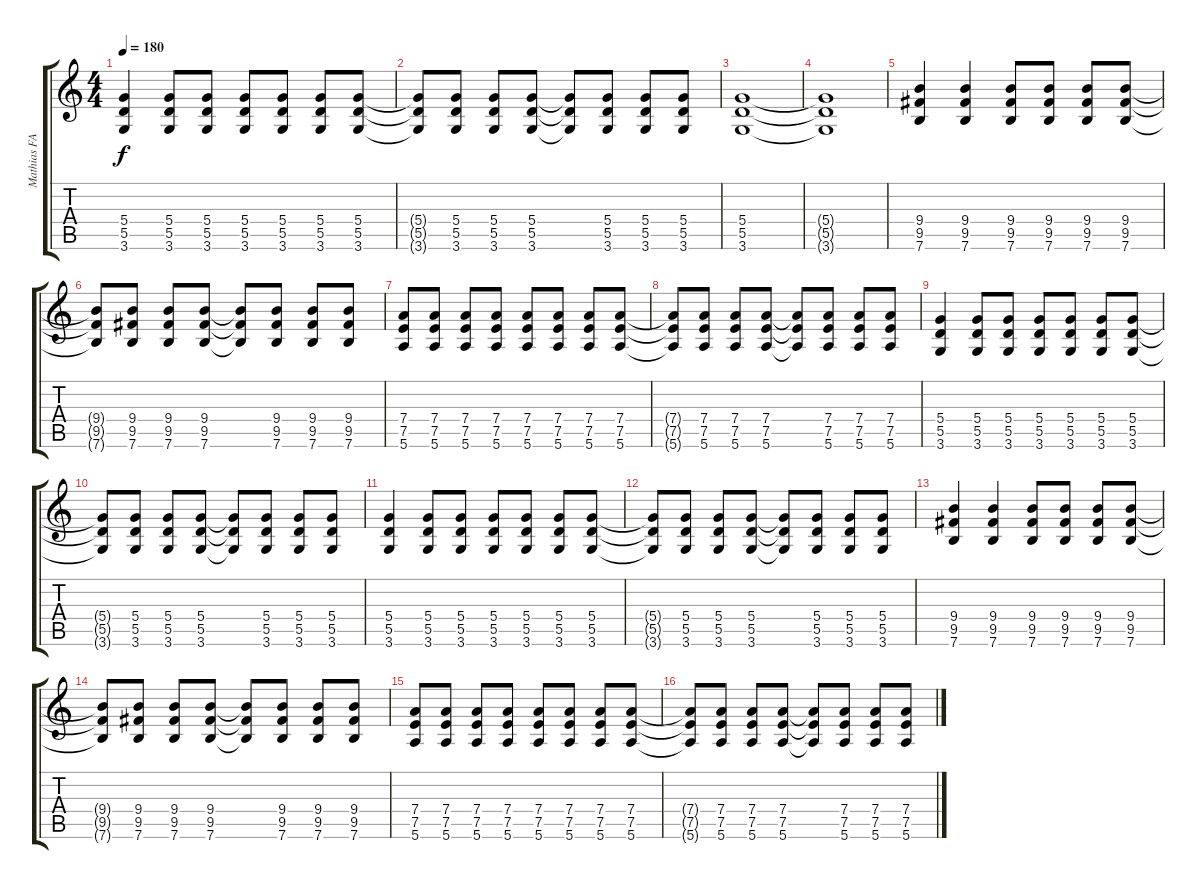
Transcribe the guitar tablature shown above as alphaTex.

\track ("Mathias FARM" "Mathias FA") {instrument distortionguitar}
\staff {score tabs}
\tuning (E4 B3 G3 D3 A2 E2) {hide}
\ts (4 4)
\tempo 180
\clef g2
\ks c
(5.4 5.5 3.6).4{dy f} (5.4 5.5 3.6).8 (5.4 5.5 3.6).8 (5.4 5.5 3.6).8 (5.4 5.5 3.6).8 (5.4 5.5 3.6).8 (5.4 5.5 3.6).8 |
(5.4{t} 5.5{t} 3.6{t}).8 (5.4 5.5 3.6).8 (5.4 5.5 3.6).8 (5.4 5.5 3.6).8 (5.4{t} 5.5{t} 3.6{t}).8 (5.4 5.5 3.6).8 (5.4 5.5 3.6).8 (5.4 5.5 3.6).8 |
(5.4 5.5 3.6).1 |
(5.4{t} 5.5{t} 3.6{t}).1 |
(9.4 9.5 7.6).4 (9.4 9.5 7.6).4 (9.4 9.5 7.6).8 (9.4 9.5 7.6).8 (9.4 9.5 7.6).8 (9.4 9.5 7.6).8 |
(9.4{t} 9.5{t} 7.6{t}).8 (9.4 9.5 7.6).8 (9.4 9.5 7.6).8 (9.4 9.5 7.6).8 (9.4{t} 9.5{t} 7.6{t}).8 (9.4 9.5 7.6).8 (9.4 9.5 7.6).8 (9.4 9.5 7.6).8 |
(7.4 7.5 5.6).8 (7.4 7.5 5.6).8 (7.4 7.5 5.6).8 (7.4 7.5 5.6).8 (7.4 7.5 5.6).8 (7.4 7.5 5.6).8 (7.4 7.5 5.6).8 (7.4 7.5 5.6).8 |
(7.4{t} 7.5{t} 5.6{t}).8 (7.4 7.5 5.6).8 (7.4 7.5 5.6).8 (7.4 7.5 5.6).8 (7.4{t} 7.5{t} 5.6{t}).8 (7.4 7.5 5.6).8 (7.4 7.5 5.6).8 (7.4 7.5 5.6).8 |
(5.4 5.5 3.6).4 (5.4 5.5 3.6).8 (5.4 5.5 3.6).8 (5.4 5.5 3.6).8 (5.4 5.5 3.6).8 (5.4 5.5 3.6).8 (5.4 5.5 3.6).8 |
(5.4{t} 5.5{t} 3.6{t}).8 (5.4 5.5 3.6).8 (5.4 5.5 3.6).8 (5.4 5.5 3.6).8 (5.4{t} 5.5{t} 3.6{t}).8 (5.4 5.5 3.6).8 (5.4 5.5 3.6).8 (5.4 5.5 3.6).8 |
(5.4 5.5 3.6).4 (5.4 5.5 3.6).8 (5.4 5.5 3.6).8 (5.4 5.5 3.6).8 (5.4 5.5 3.6).8 (5.4 5.5 3.6).8 (5.4 5.5 3.6).8 |
(5.4{t} 5.5{t} 3.6{t}).8 (5.4 5.5 3.6).8 (5.4 5.5 3.6).8 (5.4 5.5 3.6).8 (5.4{t} 5.5{t} 3.6{t}).8 (5.4 5.5 3.6).8 (5.4 5.5 3.6).8 (5.4 5.5 3.6).8 |
(9.4 9.5 7.6).4 (9.4 9.5 7.6).4 (9.4 9.5 7.6).8 (9.4 9.5 7.6).8 (9.4 9.5 7.6).8 (9.4 9.5 7.6).8 |
(9.4{t} 9.5{t} 7.6{t}).8 (9.4 9.5 7.6).8 (9.4 9.5 7.6).8 (9.4 9.5 7.6).8 (9.4{t} 9.5{t} 7.6{t}).8 (9.4 9.5 7.6).8 (9.4 9.5 7.6).8 (9.4 9.5 7.6).8 |
(7.4 7.5 5.6).8 (7.4 7.5 5.6).8 (7.4 7.5 5.6).8 (7.4 7.5 5.6).8 (7.4 7.5 5.6).8 (7.4 7.5 5.6).8 (7.4 7.5 5.6).8 (7.4 7.5 5.6).8 |
(7.4{t} 7.5{t} 5.6{t}).8 (7.4 7.5 5.6).8 (7.4 7.5 5.6).8 (7.4 7.5 5.6).8 (7.4{t} 7.5{t} 5.6{t}).8 (7.4 7.5 5.6).8 (7.4 7.5 5.6).8 (7.4 7.5 5.6).8
